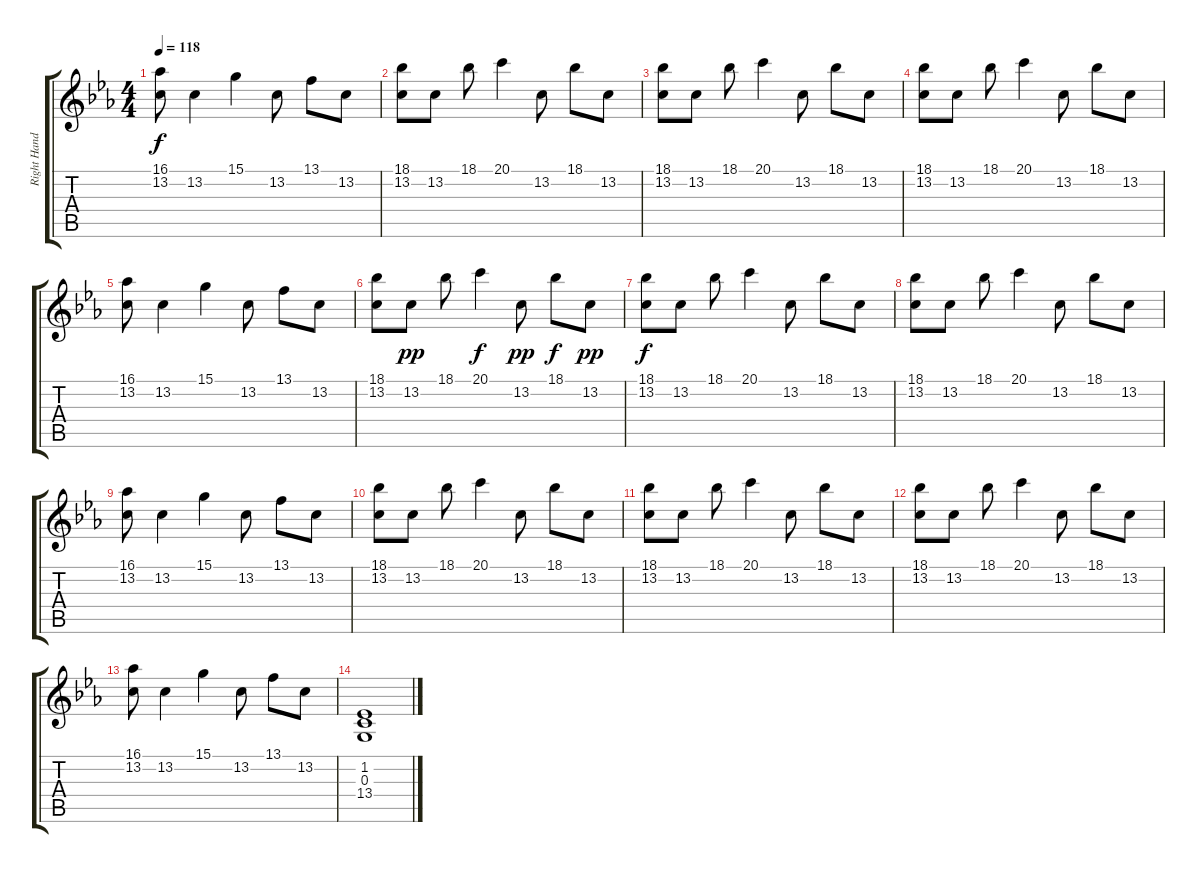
\track ("Right Hand" "Right Hand") {instrument electricgrandpiano}
\staff {score tabs}
\tuning (E4 B3 G3 D3 A2 E2) {hide}
\ts (4 4)
\tempo 118
\clef g2
\ks eb
(16.1 13.2).8{dy f} 13.2.4 15.1.4 13.2.8 13.1.8 13.2.8 |
(18.1 13.2).8 13.2.8 18.1.8 20.1.4 13.2.8 18.1.8 13.2.8 |
(18.1 13.2).8 13.2.8 18.1.8 20.1.4 13.2.8 18.1.8 13.2.8 |
(18.1 13.2).8 13.2.8 18.1.8 20.1.4 13.2.8 18.1.8 13.2.8 |
(16.1 13.2).8 13.2.4 15.1.4 13.2.8 13.1.8 13.2.8 |
(18.1 13.2).8 13.2.8{dy pp} 18.1.8 20.1.4{dy f} 13.2.8{dy pp} 18.1.8{dy f} 13.2.8{dy pp} |
(18.1 13.2).8{dy f} 13.2.8 18.1.8 20.1.4 13.2.8 18.1.8 13.2.8 |
(18.1 13.2).8 13.2.8 18.1.8 20.1.4 13.2.8 18.1.8 13.2.8 |
(16.1 13.2).8 13.2.4 15.1.4 13.2.8 13.1.8 13.2.8 |
(18.1 13.2).8 13.2.8 18.1.8 20.1.4 13.2.8 18.1.8 13.2.8 |
(18.1 13.2).8 13.2.8 18.1.8 20.1.4 13.2.8 18.1.8 13.2.8 |
(18.1 13.2).8 13.2.8 18.1.8 20.1.4 13.2.8 18.1.8 13.2.8 |
(16.1 13.2).8 13.2.4 15.1.4 13.2.8 13.1.8 13.2.8 |
(1.2 0.3 13.4).1
